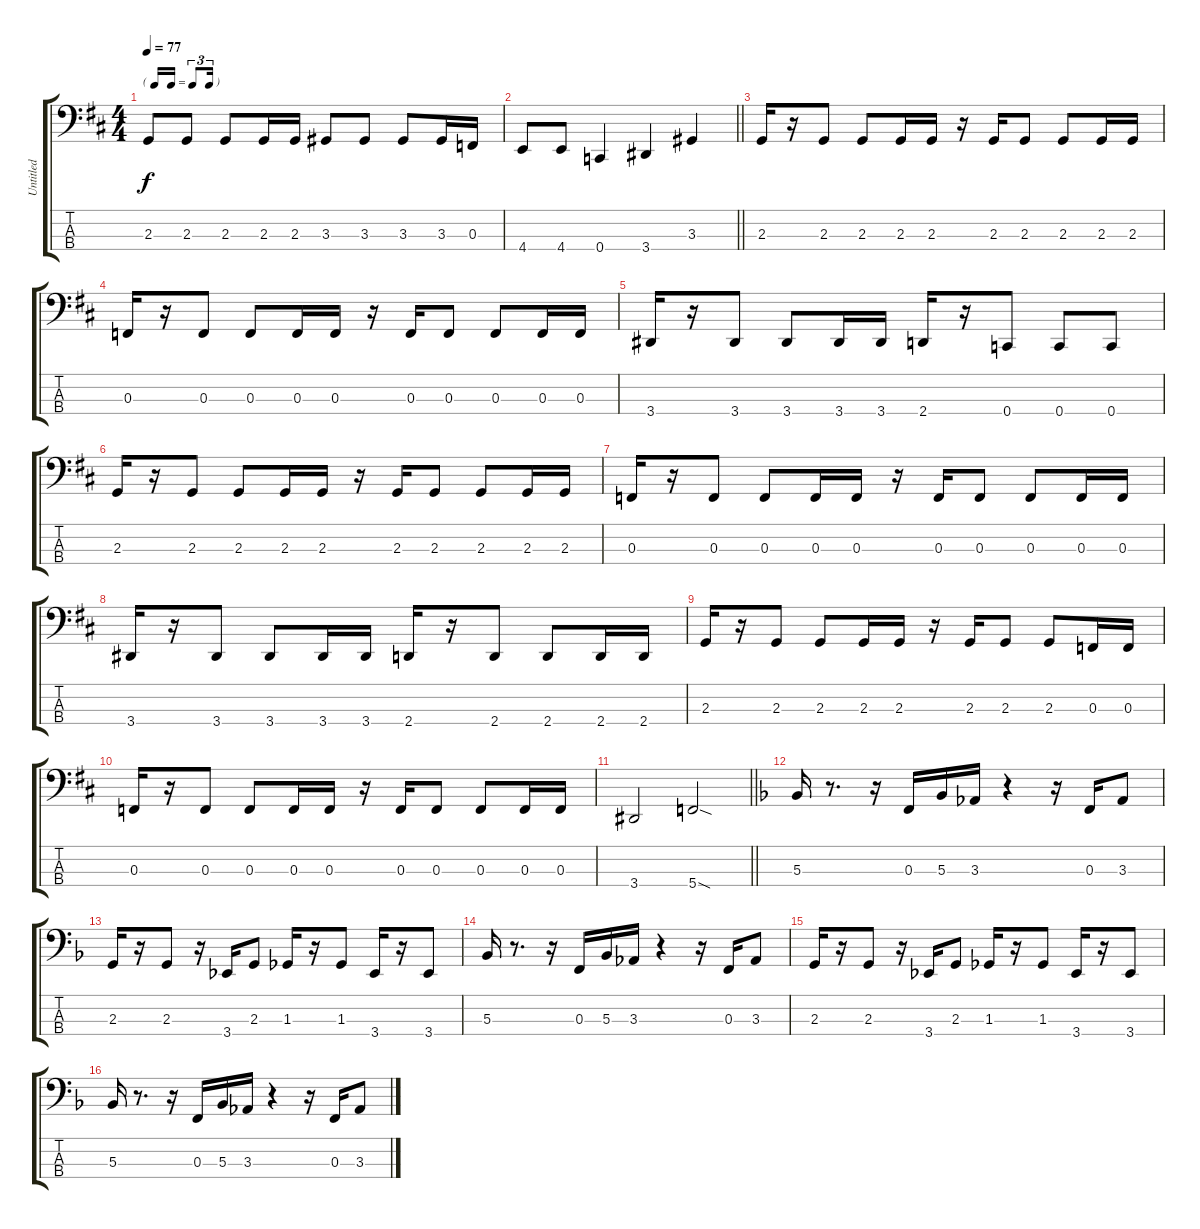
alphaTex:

\track ("Untitled" "Untitled") {instrument electricbassfinger}
\staff {score tabs}
\tuning (Eb2 Bb1 F1 C1) {hide}
\ts (4 4)
\tf triplet16th
\tempo 77
\clef f4
\ks d
2.3.8{dy f} 2.3.8 2.3.8 2.3.16 2.3.16 3.3.8 3.3.8 3.3.8 3.3.16 0.3.16 |
\barLineRight lightlight
4.4.8 4.4.8 0.4.4 3.4.4 3.3.4 |
\section ("" " ")
2.3.16 r.16 2.3.8 2.3.8 2.3.16 2.3.16 r.16 2.3.16 2.3.8 2.3.8 2.3.16 2.3.16 |
0.3.16 r.16 0.3.8 0.3.8 0.3.16 0.3.16 r.16 0.3.16 0.3.8 0.3.8 0.3.16 0.3.16 |
3.4.16 r.16 3.4.8 3.4.8 3.4.16 3.4.16 2.4.16 r.16 0.4.8 0.4.8 0.4.8 |
2.3.16 r.16 2.3.8 2.3.8 2.3.16 2.3.16 r.16 2.3.16 2.3.8 2.3.8 2.3.16 2.3.16 |
0.3.16 r.16 0.3.8 0.3.8 0.3.16 0.3.16 r.16 0.3.16 0.3.8 0.3.8 0.3.16 0.3.16 |
3.4.16 r.16 3.4.8 3.4.8 3.4.16 3.4.16 2.4.16 r.16 2.4.8 2.4.8 2.4.16 2.4.16 |
2.3.16 r.16 2.3.8 2.3.8 2.3.16 2.3.16 r.16 2.3.16 2.3.8 2.3.8 0.3.16 0.3.16 |
0.3.16 r.16 0.3.8 0.3.8 0.3.16 0.3.16 r.16 0.3.16 0.3.8 0.3.8 0.3.16 0.3.16 |
\barLineRight lightlight
3.4.2 5.4{sod}.2 |
\section ("" " ")
\ks f
5.3.16 r.8{d} r.16 0.3.16 5.3.16 3.3.16 r.4 r.16 0.3.16 3.3.8 |
2.3.16 r.16 2.3.8 r.16 3.4.16 2.3.8 1.3.16 r.16 1.3.8 3.4.16 r.16 3.4.8 |
5.3.16 r.8{d} r.16 0.3.16 5.3.16 3.3.16 r.4 r.16 0.3.16 3.3.8 |
2.3.16 r.16 2.3.8 r.16 3.4.16 2.3.8 1.3.16 r.16 1.3.8 3.4.16 r.16 3.4.8 |
5.3.16 r.8{d} r.16 0.3.16 5.3.16 3.3.16 r.4 r.16 0.3.16 3.3.8
